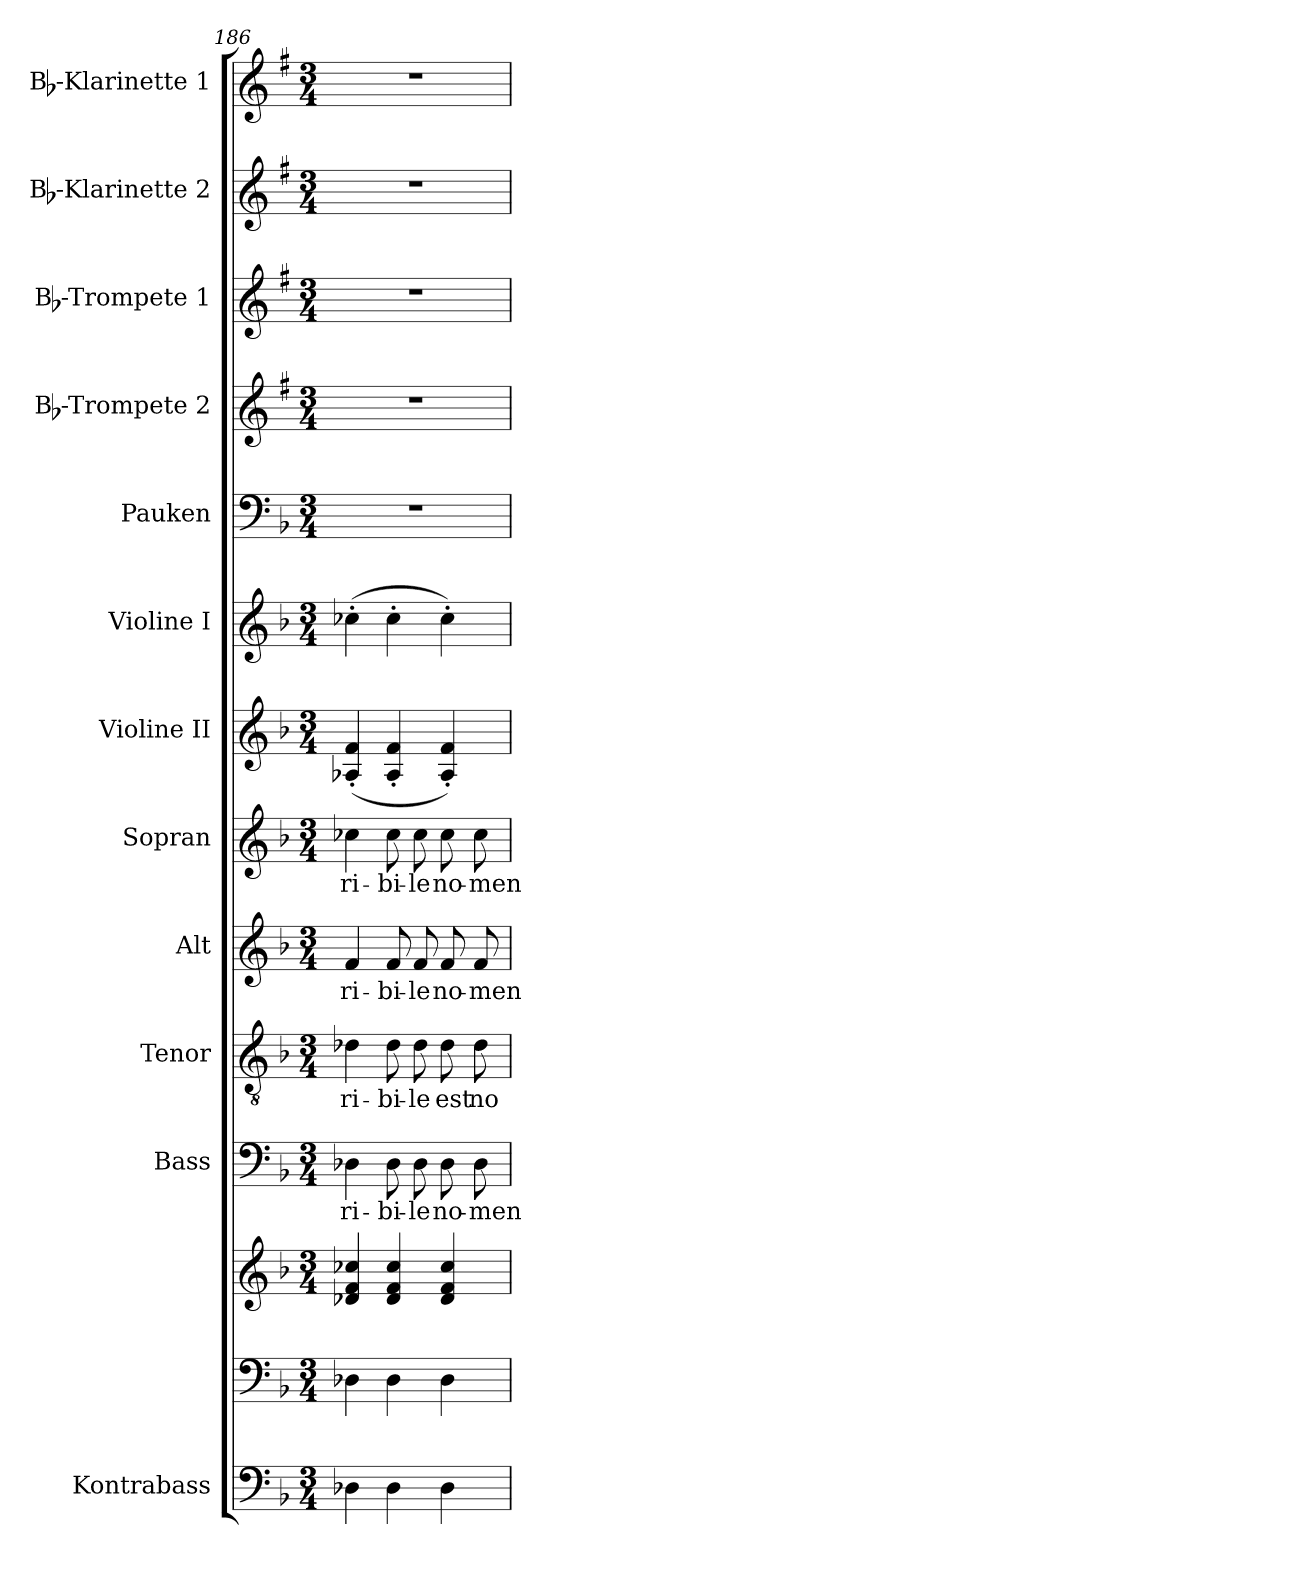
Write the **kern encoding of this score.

**kern	**kern	**kern	**kern	**text	**kern	**text	**kern	**text	**kern	**text	**kern	**kern	**kern	**kern	**kern	**kern	**kern
*part13	*part12	*part12	*part11	*part11	*part10	*part10	*part9	*part9	*part8	*part8	*part7	*part6	*part5	*part4	*part3	*part2	*part1
*staff14	*staff13	*staff12	*staff11	*staff11	*staff10	*staff10	*staff9	*staff9	*staff8	*staff8	*staff7	*staff6	*staff5	*staff4	*staff3	*staff2	*staff1
*I"Kontrabass	*	*	*I"Bass	*	*I"Tenor	*	*I"Alt	*	*I"Sopran	*	*I"Violine II	*I"Violine I	*I"Pauken	*I"Bb-Trompete 2	*I"Bb-Trompete 1	*I"Bb-Klarinette 2	*I"Bb-Klarinette 1
*I'Kb.	*	*	*I'B.	*	*I'T.	*	*I'A.	*	*I'S.	*	*I'Vl. II	*I'Vl. I	*I'Pk.	*I'Bb Trp. 2	*I'Bb Trp. 1	*I'Bb Kl. 2	*I'Bb Kl. 1
*clefF4	*clefF4	*clefG2	*clefF4	*	*clefGv2	*	*clefG2	*	*clefG2	*	*clefG2	*clefG2	*clefF4	*clefG2	*clefG2	*clefG2	*clefG2
*ITrd7c12	*	*	*	*	*	*	*	*	*	*	*	*	*	*ITrd1c2	*ITrd1c2	*ITrd1c2	*ITrd1c2
*k[b-]	*k[b-]	*k[b-]	*k[b-]	*	*k[b-]	*	*k[b-]	*	*k[b-]	*	*k[b-]	*k[b-]	*k[b-]	*k[b-]	*k[b-]	*k[b-]	*k[b-]
*F:	*F:	*F:	*F:	*	*F:	*	*F:	*	*F:	*	*F:	*F:	*F:	*F:	*F:	*F:	*F:
*M3/4	*M3/4	*M3/4	*M3/4	*	*M3/4	*	*M3/4	*	*M3/4	*	*M3/4	*M3/4	*M3/4	*M3/4	*M3/4	*M3/4	*M3/4
=186	=186	=186	=186	=186	=186	=186	=186	=186	=186	=186	=186	=186	=186	=186	=186	=186	=186
!	!	!	!	!LO:LY:b	!	!LO:LY:b	!	!LO:LY:b	!	!LO:LY:b	!	!	!	!	!	!	!
4DD-X\	4D-X\	4d-X/ 4f/ 4cc-X/	4D-X\	-ri-	4d-X\	-ri-	4f/	-ri-	4cc-X\	-ri-	(<4A-X/'< 4f/'<	(>4cc-X'>\	2.r	2.r	2.r	2.r	2.r
!	!	!	!	!LO:LY:b	!	!LO:LY:b	!	!LO:LY:b	!	!LO:LY:b	!	!	!	!	!	!	!
4DD-\	4D-\	4d-/ 4f/ 4cc-/	8D-\	-bi-	8d-\	-bi-	8f/	-bi-	8cc-\	-bi-	4A-/'< 4f/'<	4cc-'>\	.	.	.	.	.
!	!	!	!	!LO:LY:b	!	!LO:LY:b	!	!LO:LY:b	!	!LO:LY:b	!	!	!	!	!	!	!
.	.	.	8D-\	-le	8d-\	-le	8f/	-le	8cc-\	-le	.	.	.	.	.	.	.
!	!	!	!	!LO:LY:b	!	!LO:LY:b	!	!LO:LY:b	!	!LO:LY:b	!	!	!	!	!	!	!
4DD-\	4D-\	4d-/ 4f/ 4cc-/	8D-\	no-	8d-\	est	8f/	no-	8cc-\	no-	4A-/'< 4f/'<)	4cc-'>\)	.	.	.	.	.
!	!	!	!	!LO:LY:b	!	!LO:LY:b	!	!LO:LY:b	!	!LO:LY:b	!	!	!	!	!	!	!
.	.	.	8D-\	-men	8d-\	no-	8f/	-men	8cc-\	-men	.	.	.	.	.	.	.
=	=	=	=	=	=	=	=	=	=	=	=	=	=	=	=	=	=
*-	*-	*-	*-	*-	*-	*-	*-	*-	*-	*-	*-	*-	*-	*-	*-	*-	*-
